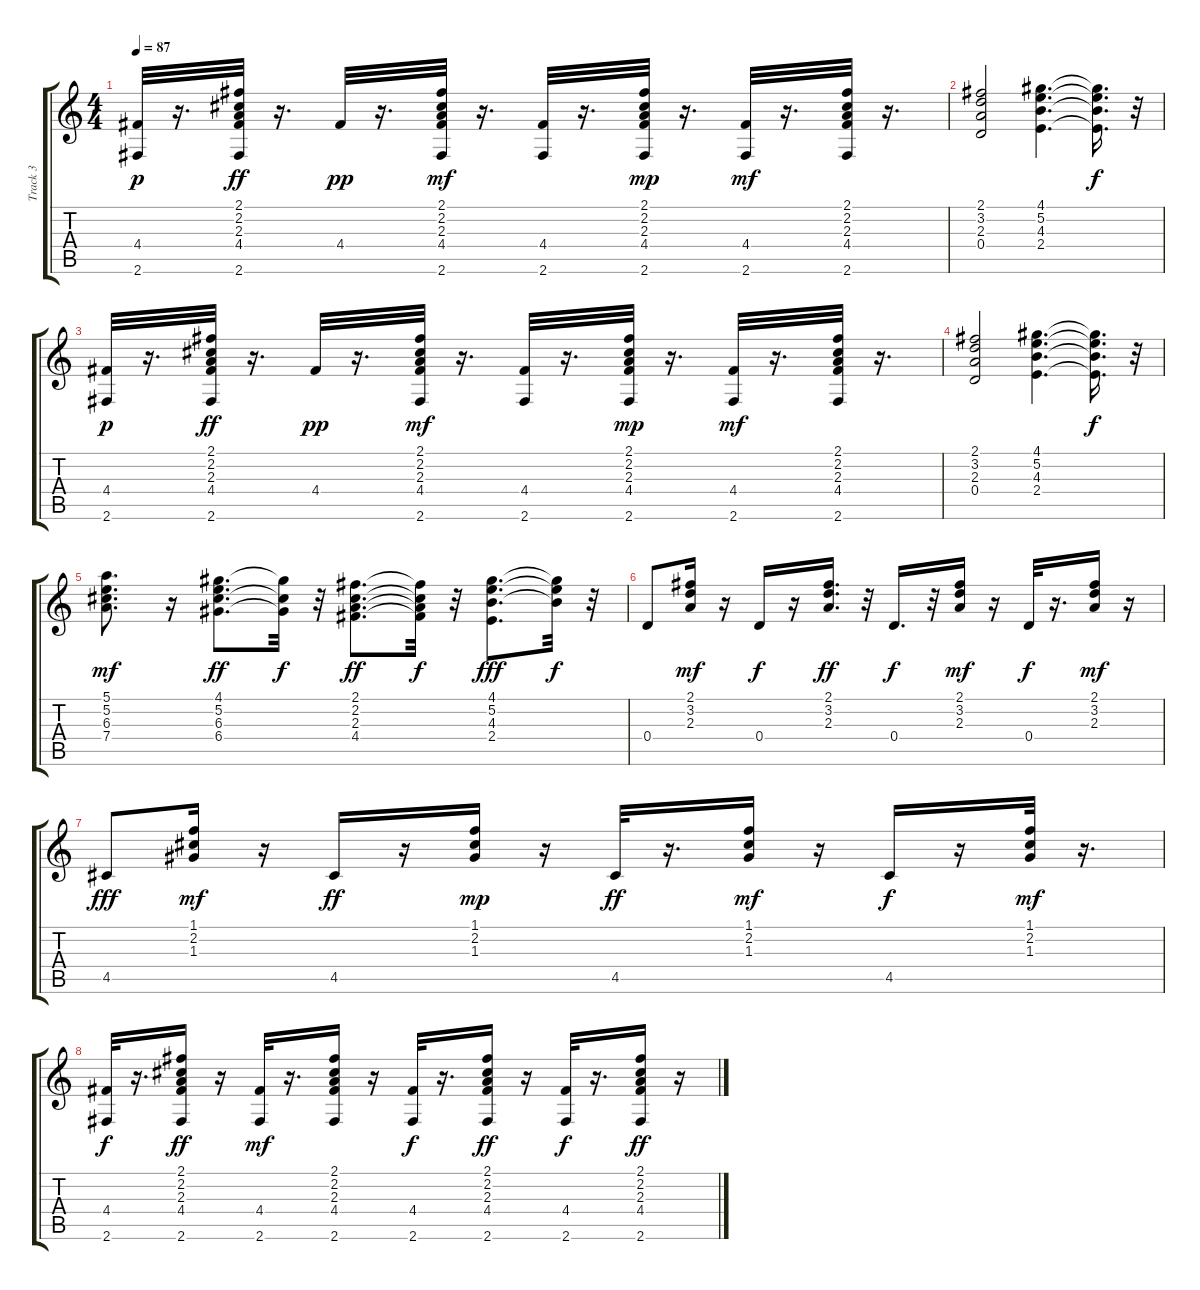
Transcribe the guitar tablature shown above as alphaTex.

\track ("Track 3" "Track 3") {instrument acousticguitarsteel}
\staff {score tabs}
\tuning (E4 B3 G3 D3 A2 E2) {hide}
\ts (4 4)
\tempo 87
\clef g2
\ks c
(4.4 2.6).32{dy p} r.16{d} (2.1 2.2 2.3 4.4 2.6).32{dy ff} r.16{d} 4.4.32{dy pp} r.16{d} (2.1 2.2 2.3 4.4 2.6).32{dy mf} r.16{d} (4.4 2.6).32 r.16{d} (2.1 2.2 2.3 4.4 2.6).32{dy mp} r.16{d} (4.4 2.6).32{dy mf} r.16{d} (2.1 2.2 2.3 4.4 2.6).32 r.16{d} |
(2.1 3.2 2.3 0.4).2 (4.1 5.2 4.3 2.4).4{d} (4.1{t} 5.2{t} 4.3{t} 2.4{t}).16{d dy f} r.32 |
(4.4 2.6).32{dy p} r.16{d} (2.1 2.2 2.3 4.4 2.6).32{dy ff} r.16{d} 4.4.32{dy pp} r.16{d} (2.1 2.2 2.3 4.4 2.6).32{dy mf} r.16{d} (4.4 2.6).32 r.16{d} (2.1 2.2 2.3 4.4 2.6).32{dy mp} r.16{d} (4.4 2.6).32{dy mf} r.16{d} (2.1 2.2 2.3 4.4 2.6).32 r.16{d} |
(2.1 3.2 2.3 0.4).2 (4.1 5.2 4.3 2.4).4{d} (4.1{t} 5.2{t} 4.3{t} 2.4{t}).16{d dy f} r.32 |
(5.1 5.2 6.3 7.4).8{d dy mf} r.16 (4.1 5.2 6.3 6.4).8{d dy ff} (4.1{t} 6.3{t} 6.4{t}).32{dy f} r.32 (2.1 2.2 2.3 4.4).8{d dy ff} (2.1{t} 2.2{t} 2.3{t} 4.4{t}).32{dy f} r.32 (4.1 5.2 4.3 2.4).8{d dy fff} (4.1{t} 5.2{t} 4.3{t}).32{dy f} r.32 |
0.4.8 (2.1 3.2 2.3).16{dy mf} r.16 0.4.16{dy f} r.16 (2.1 3.2 2.3).16{d dy ff} r.32 0.4.16{d dy f} r.32 (2.1 3.2 2.3).16{dy mf} r.16 0.4.32{dy f} r.16{d} (2.1 3.2 2.3).16{dy mf} r.16 |
4.5.8{dy fff} (1.1 2.2 1.3).16{dy mf} r.16 4.5.16{dy ff} r.16 (1.1 2.2 1.3).16{dy mp} r.16 4.5.32{dy ff} r.16{d} (1.1 2.2 1.3).16{dy mf} r.16 4.5.16{dy f} r.16 (1.1 2.2 1.3).32{dy mf} r.16{d} |
(4.4 2.6).32{dy f} r.16{d} (2.1 2.2 2.3 4.4 2.6).16{dy ff} r.16 (4.4 2.6).32{dy mf} r.16{d} (2.1 2.2 2.3 4.4 2.6).16 r.16 (4.4 2.6).32{dy f} r.16{d} (2.1 2.2 2.3 4.4 2.6).16{dy ff} r.16 (4.4 2.6).32{dy f} r.16{d} (2.1 2.2 2.3 4.4 2.6).16{dy ff} r.16
